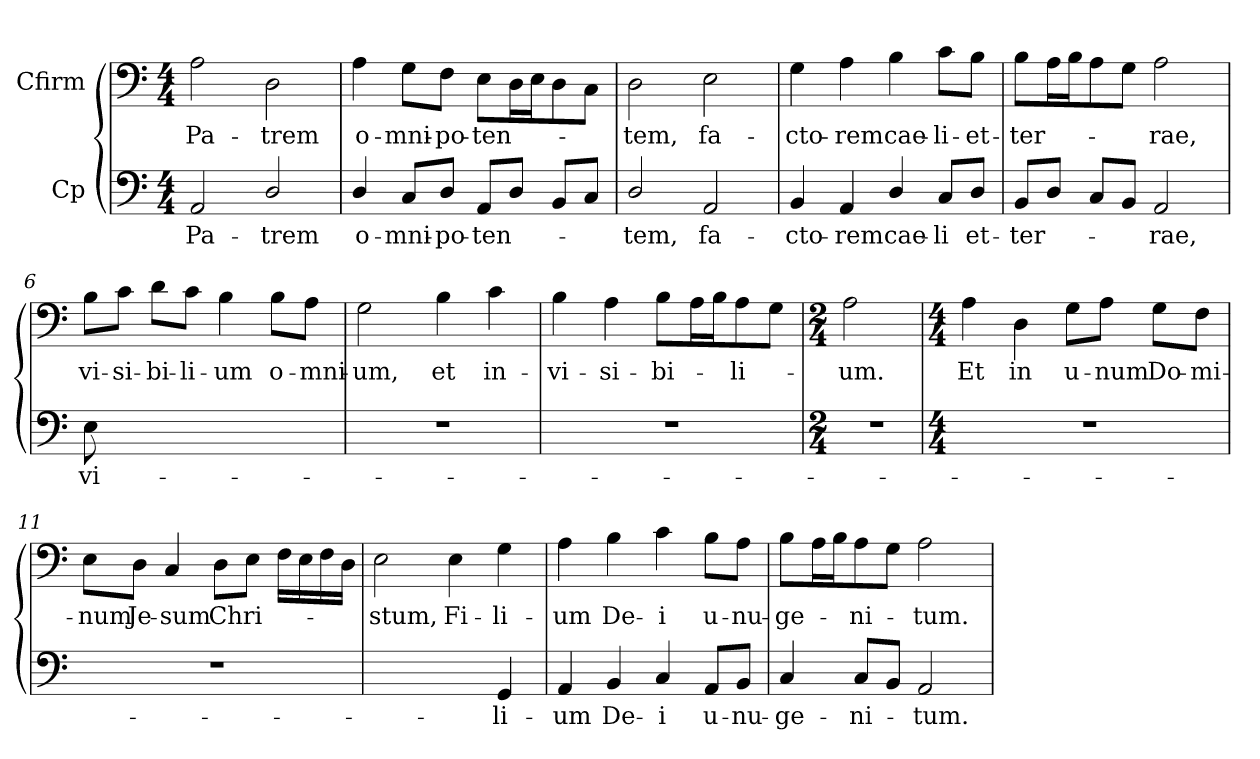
**kern	**text	**kern	**text
*part2	*part2	*part1	*part1
*staff2	*staff2	*staff1	*staff1
*I"Cp	*	*I"Cfirm	*
*clefF4	*	*clefF4	*
*k[]	*	*k[]	*
*C:	*	*C:	*
*M4/4	*	*M4/4	*
=1	=1	=1	=1
!	!LO:LY:b	!	!
!	!	!	!LO:LY:b
2AA/	Pa-	2A\	Pa-
!	!LO:LY:b	!	!
!	!	!	!LO:LY:b
2D/	-trem	2D\	-trem
=2	=2	=2	=2
!	!LO:LY:b	!	!
!	!	!	!LO:LY:b
4D/	o-	4A\	o-
!	!LO:LY:b	!	!
!	!	!	!LO:LY:b
8C/L	-mni-	8G\L	-mni-
!	!LO:LY:b	!	!
!	!	!	!LO:LY:b
8D/J	-po-	8F\J	-po-
!	!LO:LY:b	!	!
!	!	!	!LO:LY:b
8AA/L	-ten-	8E\L	-ten-
8D/J	.	16D\L	.
.	.	16E\J	.
8BB/L	.	8D\	.
8C/J	.	8C\J	.
=3	=3	=3	=3
!	!LO:LY:b	!	!
!	!	!	!LO:LY:b
2D/	-tem,	2D\	-tem,
!	!LO:LY:b	!	!
!	!	!	!LO:LY:b
2AA/	fa-	2E\	fa-
=4	=4	=4	=4
!	!LO:LY:b	!	!
!	!	!	!LO:LY:b
4BB/	-cto-	4G\	-cto-
!	!LO:LY:b	!	!
!	!	!	!LO:LY:b
4AA/	-rem	4A\	-rem
!	!LO:LY:b	!	!
!	!	!	!LO:LY:b
4D/	cae-	4B\	cae-
!	!LO:LY:b	!	!
!	!	!	!LO:LY:b
8C/L	-li	8c\L	-li-
!	!LO:LY:b	!	!
!	!	!	!LO:LY:b
8D/J	-et-	8B\J	-et-
=5	=5	=5	=5
!	!LO:LY:b	!	!
!	!	!	!LO:LY:b
8BB/L	-ter-	8B\L	-ter-
8D/J	.	16A\L	.
.	.	16B\J	.
8C/L	.	8A\	.
8BB/J	.	8G\J	.
!	!LO:LY:b	!	!
!	!	!	!LO:LY:b
2AA/	-rae,	2A\	-rae,
!!LO:LB:g=z
=6	=6	=6	=6
!	!LO:LY:b	!	!
!	!	!	!LO:LY:b
8E\	vi-	8B\L	vi-
!	!	!	!LO:LY:b
2..ryy	.	8c\J	-si-
!	!	!	!LO:LY:b
.	.	8d\L	-bi-
!	!	!	!LO:LY:b
.	.	8c\J	-li-
!	!	!	!LO:LY:b
.	.	4B\	-um
!	!	!	!LO:LY:b
.	.	8B\L	o-
!	!	!	!LO:LY:b
.	.	8A\J	-mni-
=7	=7	=7	=7
!	!	!	!LO:LY:b
1r	.	2G\	-um,
!	!	!	!LO:LY:b
.	.	4B\	et
!	!	!	!LO:LY:b
.	.	4c\	in-
=8	=8	=8	=8
!	!	!	!LO:LY:b
1r	.	4B\	-vi-
!	!	!	!LO:LY:b
.	.	4A\	-si-
!	!	!	!LO:LY:b
.	.	8B\L	-bi-
.	.	16A\L	.
.	.	16B\J	.
!	!	!	!LO:LY:b
.	.	8A\	-li-
.	.	8G\J	.
=9	=9	=9	=9
*M2/4	*	*M2/4	*
!	!	!	!LO:LY:b
2r	.	2A\	-um.
=10	=10	=10	=10
*M4/4	*	*M4/4	*
!	!	!	!LO:LY:b
1r	.	4A\	Et
!	!	!	!LO:LY:b
.	.	4D\	in
!	!	!	!LO:LY:b
.	.	8G\L	u-
!	!	!	!LO:LY:b
.	.	8A\J	-num
!	!	!	!LO:LY:b
.	.	8G\L	Do-
!	!	!	!LO:LY:b
.	.	8F\J	-mi-
!!LO:LB:g=z
=11	=11	=11	=11
!	!	!	!LO:LY:b
1r	.	8E\L	-num
!	!	!	!LO:LY:b
.	.	8D\J	Je-
!	!	!	!LO:LY:b
.	.	4C/	-sum
!	!	!	!LO:LY:b
.	.	8D\L	Chri-
.	.	8E\J	.
.	.	16F\LL	.
.	.	16E\	.
.	.	16F\	.
.	.	16D\JJ	.
=12	=12	=12	=12
!	!	!	!LO:LY:b
2.ryy	.	2E\	-stum,
!	!	!	!LO:LY:b
.	.	4E\	Fi-
!	!LO:LY:b	!	!
!	!	!	!LO:LY:b
4GG/	-li-	4G\	-li-
=13	=13	=13	=13
!	!LO:LY:b	!	!
!	!	!	!LO:LY:b
4AA/	-um	4A\	-um
!	!LO:LY:b	!	!
!	!	!	!LO:LY:b
4BB/	De-	4B\	De-
!	!LO:LY:b	!	!
!	!	!	!LO:LY:b
4C/	-i	4c\	-i
!	!LO:LY:b	!	!
!	!	!	!LO:LY:b
8AA/L	u-	8B\L	u-
!	!LO:LY:b	!	!
!	!	!	!LO:LY:b
8BB/J	-nu-	8A\J	-nu-
=14	=14	=14	=14
!	!LO:LY:b	!	!
!	!	!	!LO:LY:b
4C/	-ge-	8B\L	-ge-
.	.	16A\L	.
.	.	16B\J	.
!	!LO:LY:b	!	!
!	!	!	!LO:LY:b
8C/L	-ni-	8A\	-ni-
8BB/J	.	8G\J	.
!	!LO:LY:b	!	!
!	!	!	!LO:LY:b
2AA/	-tum.	2A\	-tum.
=	=	=	=
*-	*-	*-	*-
